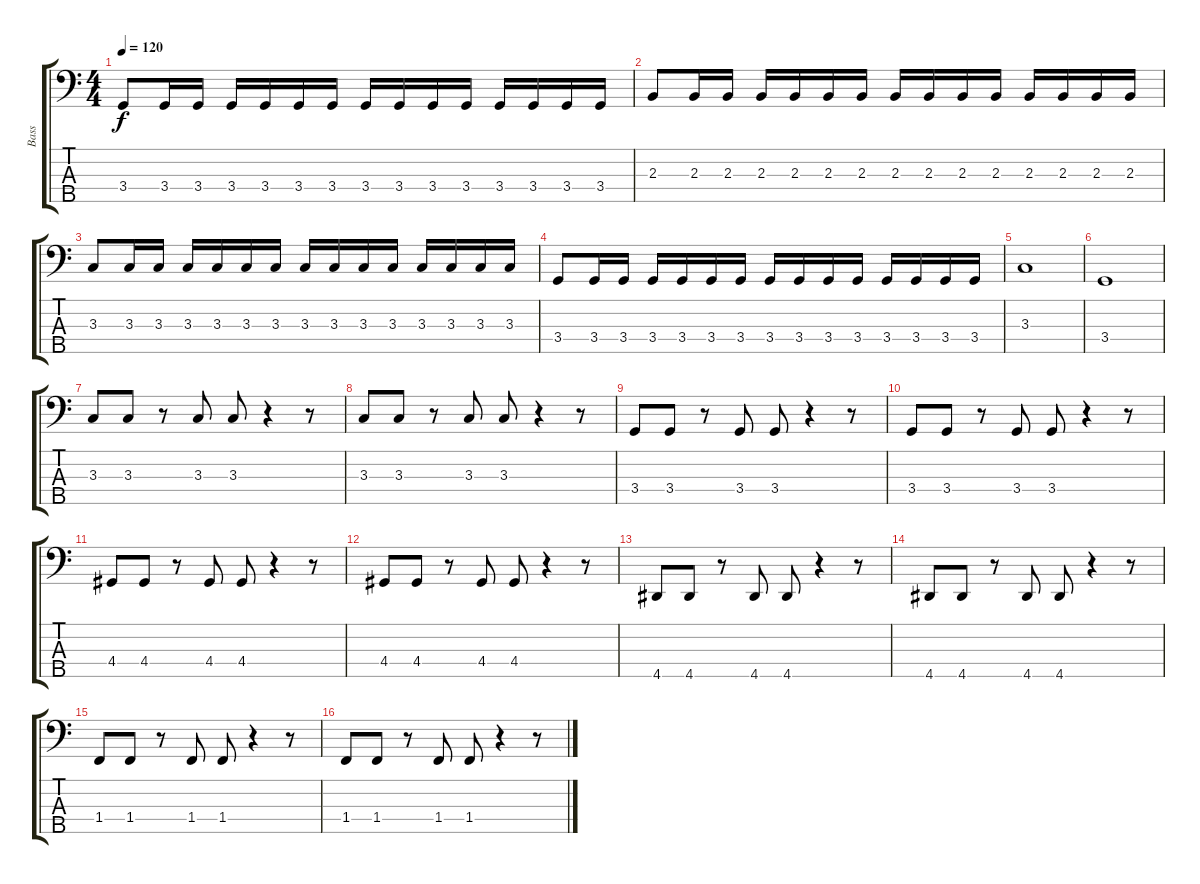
\track ("Bass" "Bass") {instrument electricbassfinger}
\staff {score tabs}
\tuning (G2 D2 A1 E1 B0) {hide}
\ts (4 4)
\tempo 120
\clef f4
\ks c
3.4.8{dy f} 3.4.16 3.4.16 3.4.16 3.4.16 3.4.16 3.4.16 3.4.16 3.4.16 3.4.16 3.4.16 3.4.16 3.4.16 3.4.16 3.4.16 |
2.3.8 2.3.16 2.3.16 2.3.16 2.3.16 2.3.16 2.3.16 2.3.16 2.3.16 2.3.16 2.3.16 2.3.16 2.3.16 2.3.16 2.3.16 |
3.3.8 3.3.16 3.3.16 3.3.16 3.3.16 3.3.16 3.3.16 3.3.16 3.3.16 3.3.16 3.3.16 3.3.16 3.3.16 3.3.16 3.3.16 |
3.4.8 3.4.16 3.4.16 3.4.16 3.4.16 3.4.16 3.4.16 3.4.16 3.4.16 3.4.16 3.4.16 3.4.16 3.4.16 3.4.16 3.4.16 |
3.3.1 |
3.4.1 |
3.3.8 3.3.8 r.8 3.3.8 3.3.8 r.4 r.8 |
3.3.8 3.3.8 r.8 3.3.8 3.3.8 r.4 r.8 |
3.4.8 3.4.8 r.8 3.4.8 3.4.8 r.4 r.8 |
3.4.8 3.4.8 r.8 3.4.8 3.4.8 r.4 r.8 |
4.4.8 4.4.8 r.8 4.4.8 4.4.8 r.4 r.8 |
4.4.8 4.4.8 r.8 4.4.8 4.4.8 r.4 r.8 |
4.5.8 4.5.8 r.8 4.5.8 4.5.8 r.4 r.8 |
4.5.8 4.5.8 r.8 4.5.8 4.5.8 r.4 r.8 |
1.4.8 1.4.8 r.8 1.4.8 1.4.8 r.4 r.8 |
1.4.8 1.4.8 r.8 1.4.8 1.4.8 r.4 r.8
